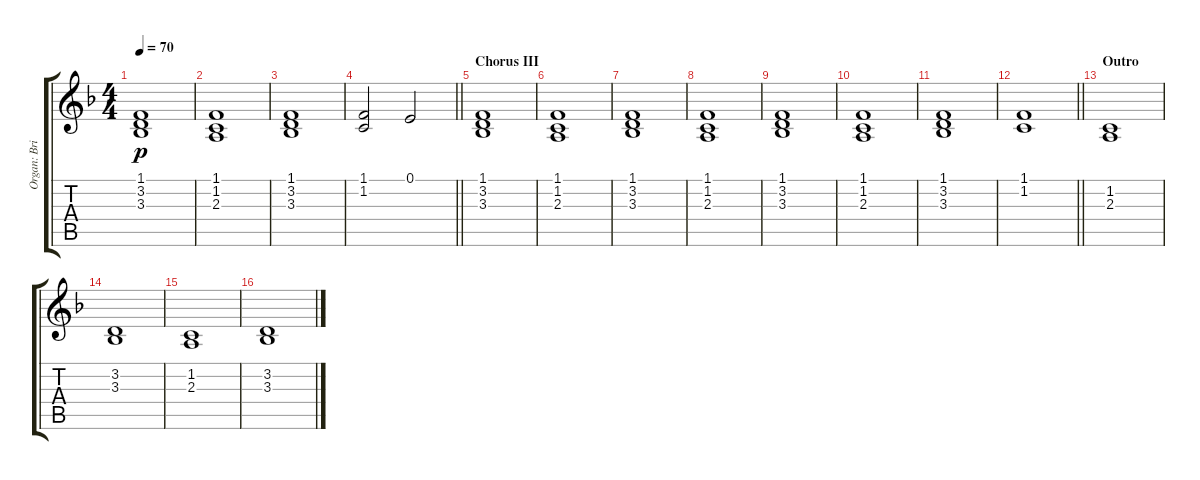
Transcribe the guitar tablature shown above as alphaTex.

\track ("Organ: Brian" "Organ: Bri") {instrument reedorgan}
\staff {score tabs}
\tuning (E4 B3 G3 D3 A2 E2) {hide}
\ts (4 4)
\tempo 70
\clef g2
\ks f
(1.1 3.2 3.3).1{dy p} |
(1.1 1.2 2.3).1 |
(1.1 3.2 3.3).1 |
\barLineRight lightlight
(1.1 1.2).2 0.1.2 |
\section ("" "Chorus III")
(1.1 3.2 3.3).1 |
(1.1 1.2 2.3).1 |
(1.1 3.2 3.3).1 |
(1.1 1.2 2.3).1 |
(1.1 3.2 3.3).1 |
(1.1 1.2 2.3).1 |
(1.1 3.2 3.3).1 |
\barLineRight lightlight
(1.1 1.2).1 |
\section ("" "Outro")
(1.2 2.3).1 |
(3.2 3.3).1 |
(1.2 2.3).1 |
(3.2 3.3).1
